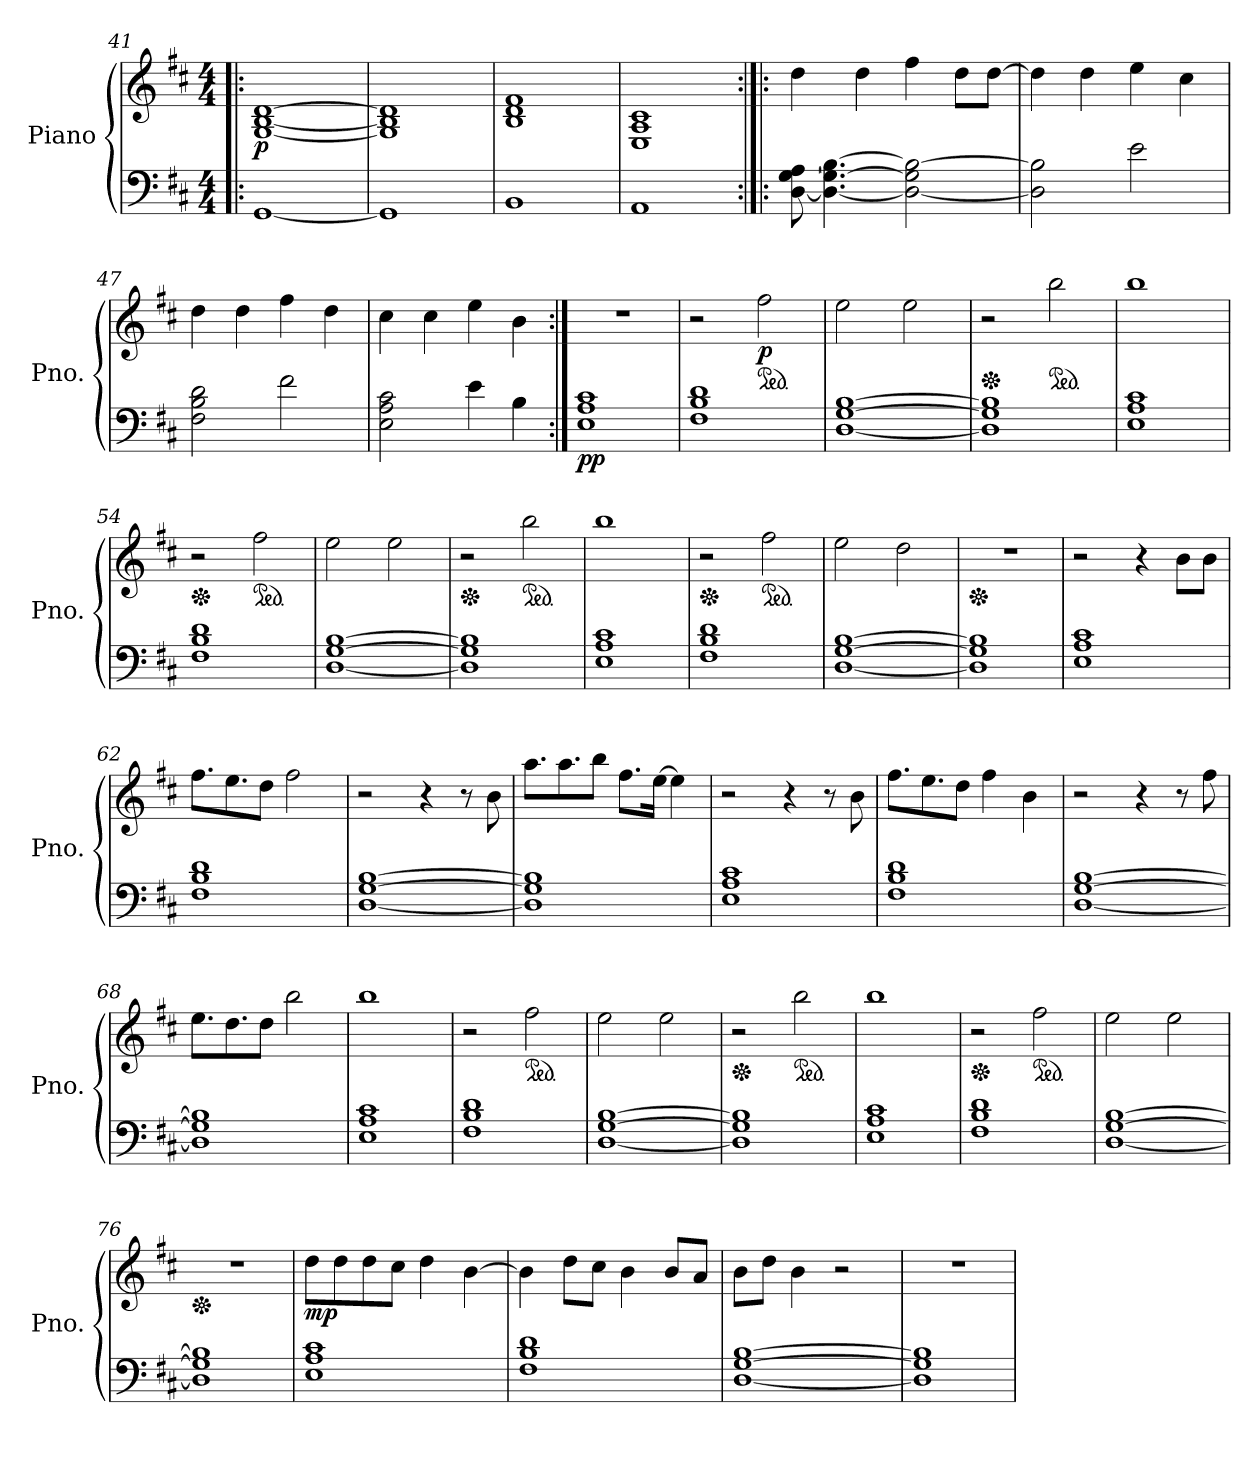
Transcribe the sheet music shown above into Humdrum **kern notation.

**kern	**kern	**dynam
*part1	*part1	*part1
*staff2	*staff1	*staff1/2
*I"Piano	*	*
*I'Pno.	*	*
*clefF4	*clefG2	*
*k[f#c#]	*k[f#c#]	*
*M4/4	*M4/4	*
=41!|:	=41!|:	=41!|:
!	!	!LO:DY:b
[1GG	[1G [1B [1d	p
=42	=42	=42
1GG]	1G] 1B] 1d]	.
=43	=43	=43
1BB	1B 1d 1f#	.
=44	=44	=44
1AA	1E 1A 1c#	.
=45:|!|:	=45:|!|:	=45:|!|:
[8D\ [8G\ 8A\	4dd\	.
4.D\_ 4.G\_ [4.B\	.	.
.	4dd\	.
2D\_ 2G\] 2B\_	4ff#\	.
.	8dd\L	.
.	[8dd\J	.
=46	=46	=46
2D\] 2B\]	4dd\]	.
.	4dd\	.
2e\	4ee\	.
.	4cc#\	.
=47	=47	=47
2F#\ 2B\ 2d\	4dd\	.
.	4dd\	.
2f#\	4ff#\	.
.	4dd\	.
!!LO:LB:g=z
=48	=48	=48
2E\ 2A\ 2c#\	4cc#\	.
.	4cc#\	.
4e\	4ee\	.
4B\	4b\	.
=49:|!	=49:|!	=49:|!
!	!	!LO:DY:b=2
1E 1A 1c#	1r	pp
=50	=50	=50
1F# 1B 1d	2r	.
*	*ped	*
!	!	!LO:DY:b
.	2ff#\	p
=51	=51	=51
[1D [1G [1B	2ee\	.
.	2ee\	.
=52	=52	=52
*	*Xped	*
1D] 1G] 1B]	2r	.
*	*ped	*
.	2bb\	.
=53	=53	=53
1E 1A 1c#	1bb	.
=54	=54	=54
*	*Xped	*
1F# 1B 1d	2r	.
*	*ped	*
.	2ff#\	.
=55	=55	=55
[1D [1G [1B	2ee\	.
.	2ee\	.
=56	=56	=56
*	*Xped	*
1D] 1G] 1B]	2r	.
*	*ped	*
.	2bb\	.
=57	=57	=57
1E 1A 1c#	1bb	.
=58	=58	=58
*	*Xped	*
1F# 1B 1d	2r	.
*	*ped	*
.	2ff#\	.
=59	=59	=59
[1D [1G [1B	2ee\	.
.	2dd\	.
=60	=60	=60
*	*Xped	*
1D] 1G] 1B]	1r	.
!!LO:LB:g=z
=61	=61	=61
1E 1A 1c#	2r	.
.	4r	.
.	8b\L	.
.	8b\J	.
=62	=62	=62
1F# 1B 1d	8.ff#\L	.
.	8.ee\	.
.	8dd\J	.
.	2ff#\	.
=63	=63	=63
[1D [1G [1B	2r	.
.	4r	.
.	8r	.
.	8b\	.
=64	=64	=64
1D] 1G] 1B]	8.aa\L	.
.	8.aa\	.
.	8bb\J	.
.	8.ff#\L	.
.	[16ee\Jk	.
.	4ee\]	.
=65	=65	=65
1E 1A 1c#	2r	.
.	4r	.
.	8r	.
.	8b\	.
=66	=66	=66
1F# 1B 1d	8.ff#\L	.
.	8.ee\	.
.	8dd\J	.
.	4ff#\	.
.	4b\	.
=67	=67	=67
[1D [1G [1B	2r	.
.	4r	.
.	8r	.
.	8ff#\	.
!!LO:LB:g=z
=68	=68	=68
1D] 1G] 1B]	8.ee\L	.
.	8.dd\	.
.	8dd\J	.
.	2bb\	.
=69	=69	=69
1E 1A 1c#	1bb	.
=70	=70	=70
1F# 1B 1d	2r	.
*	*ped	*
.	2ff#\	.
=71	=71	=71
[1D [1G [1B	2ee\	.
.	2ee\	.
=72	=72	=72
*	*Xped	*
1D] 1G] 1B]	2r	.
*	*ped	*
.	2bb\	.
=73	=73	=73
1E 1A 1c#	1bb	.
=74	=74	=74
*	*Xped	*
1F# 1B 1d	2r	.
*	*ped	*
.	2ff#\	.
=75	=75	=75
[1D [1G [1B	2ee\	.
.	2ee\	.
=76	=76	=76
*	*Xped	*
1D] 1G] 1B]	1r	.
=77	=77	=77
!	!	!LO:DY:b
1E 1A 1c#	8dd\L	mp
.	8dd\	.
.	8dd\	.
.	8cc#\J	.
.	4dd\	.
.	[4b\	.
=78	=78	=78
1F# 1B 1d	4b\]	.
.	8dd\L	.
.	8cc#\J	.
.	4b\	.
.	8b/L	.
.	8a/J	.
!!LO:LB:g=z
=79	=79	=79
[1D [1G [1B	8b\L	.
.	8dd\J	.
.	4b\	.
.	2r	.
=80	=80	=80
1D] 1G] 1B]	1r	.
=	=	=
*-	*-	*-
